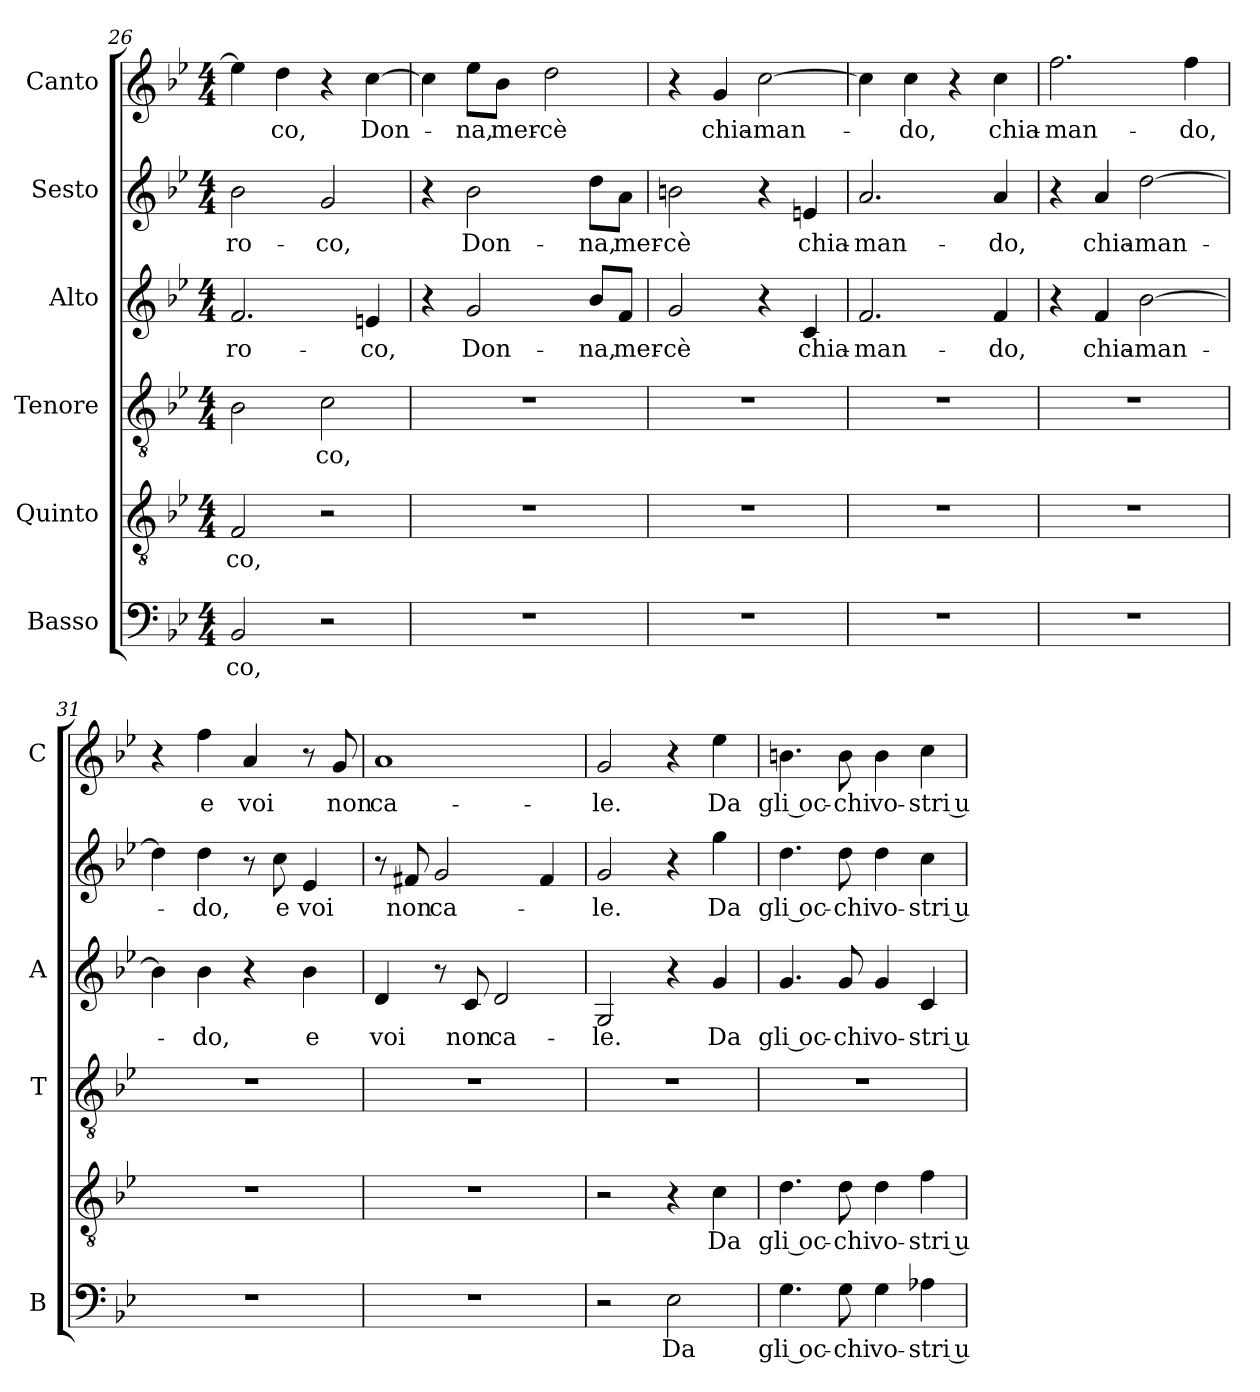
**kern	**text	**kern	**text	**kern	**text	**kern	**text	**kern	**text	**kern	**text
*part6	*part6	*part5	*part5	*part4	*part4	*part3	*part3	*part2	*part2	*part1	*part1
*staff6	*staff6	*staff5	*staff5	*staff4	*staff4	*staff3	*staff3	*staff2	*staff2	*staff1	*staff1
*I"Basso	*	*I"Quinto	*	*I"Tenore	*	*I"Alto	*	*I"Sesto	*	*I"Canto	*
*I'B	*	*	*	*I'T	*	*I'A	*	*	*	*I'C	*
!!LO:LB:g=z
*clefF4	*	*clefGv2	*	*clefGv2	*	*clefG2	*	*clefG2	*	*clefG2	*
*k[b-e-]	*	*k[b-e-]	*	*k[b-e-]	*	*k[b-e-]	*	*k[b-e-]	*	*k[b-e-]	*
*B-:	*	*B-:	*	*B-:	*	*B-:	*	*B-:	*	*B-:	*
*M4/4	*	*M4/4	*	*M4/4	*	*M4/4	*	*M4/4	*	*M4/4	*
=26	=26	=26	=26	=26	=26	=26	=26	=26	=26	=26	=26
!	!LO:LY:b	!	!LO:LY:b	!	!	!	!LO:LY:b	!	!LO:LY:b	!	!
2BB-/	-co,	2F/	-co,	2B-\	.	2.f/	ro-	2b-\	ro-	4ee-\]	.
!	!	!	!	!	!	!	!	!	!	!	!LO:LY:b
.	.	.	.	.	.	.	.	.	.	4dd\	-co,
!	!	!	!	!	!LO:LY:b	!	!	!	!LO:LY:b	!	!
2r	.	2r	.	2c\	-co,	.	.	2g/	-co,	4r	.
!	!	!	!	!	!	!	!LO:LY:b	!	!	!	!LO:LY:b
.	.	.	.	.	.	4en/	-co,	.	.	[4cc\	Don-
=27	=27	=27	=27	=27	=27	=27	=27	=27	=27	=27	=27
1r	.	1r	.	1r	.	4r	.	4r	.	4cc\]	.
!	!	!	!	!	!	!	!LO:LY:b	!	!LO:LY:b	!	!LO:LY:b
.	.	.	.	.	.	2g/	Don-	2b-\	Don-	8ee-\L	-na,
!	!	!	!	!	!	!	!	!	!	!	!LO:LY:b
.	.	.	.	.	.	.	.	.	.	8b-\J	mer-
!	!	!	!	!	!	!	!	!	!	!	!LO:LY:b
.	.	.	.	.	.	.	.	.	.	2dd\	-cè
!	!	!	!	!	!	!	!LO:LY:b	!	!LO:LY:b	!	!
.	.	.	.	.	.	8b-/L	-na,	8dd\L	-na,	.	.
!	!	!	!	!	!	!	!LO:LY:b	!	!LO:LY:b	!	!
.	.	.	.	.	.	8f/J	mer-	8a\J	mer-	.	.
=28	=28	=28	=28	=28	=28	=28	=28	=28	=28	=28	=28
!	!	!	!	!	!	!	!LO:LY:b	!	!LO:LY:b	!	!
1r	.	1r	.	1r	.	2g/	-cè	2bn\	-cè	4r	.
!	!	!	!	!	!	!	!	!	!	!	!LO:LY:b
.	.	.	.	.	.	.	.	.	.	4g/	chia-
!	!	!	!	!	!	!	!	!	!	!	!LO:LY:b
.	.	.	.	.	.	4r	.	4r	.	[2cc\	-man-
!	!	!	!	!	!	!	!LO:LY:b	!	!LO:LY:b	!	!
.	.	.	.	.	.	4c/	chia-	4en/	chia-	.	.
=29	=29	=29	=29	=29	=29	=29	=29	=29	=29	=29	=29
!	!	!	!	!	!	!	!LO:LY:b	!	!LO:LY:b	!	!
1r	.	1r	.	1r	.	2.f/	-man-	2.a/	-man-	4cc\]	.
!	!	!	!	!	!	!	!	!	!	!	!LO:LY:b
.	.	.	.	.	.	.	.	.	.	4cc\	-do,
.	.	.	.	.	.	.	.	.	.	4r	.
!	!	!	!	!	!	!	!LO:LY:b	!	!LO:LY:b	!	!LO:LY:b
.	.	.	.	.	.	4f/	-do,	4a/	-do,	4cc\	chia-
=30	=30	=30	=30	=30	=30	=30	=30	=30	=30	=30	=30
!	!	!	!	!	!	!	!	!	!	!	!LO:LY:b
1r	.	1r	.	1r	.	4r	.	4r	.	2.ff\	-man-
!	!	!	!	!	!	!	!LO:LY:b	!	!LO:LY:b	!	!
.	.	.	.	.	.	4f/	chia-	4a/	chia-	.	.
!	!	!	!	!	!	!	!LO:LY:b	!	!LO:LY:b	!	!
.	.	.	.	.	.	[2b-\	-man-	[2dd\	-man-	.	.
!	!	!	!	!	!	!	!	!	!	!	!LO:LY:b
.	.	.	.	.	.	.	.	.	.	4ff\	-do,
=31	=31	=31	=31	=31	=31	=31	=31	=31	=31	=31	=31
1r	.	1r	.	1r	.	4b-\]	.	4dd\]	.	4r	.
!	!	!	!	!	!	!	!LO:LY:b	!	!LO:LY:b	!	!LO:LY:b
.	.	.	.	.	.	4b-\	-do,	4dd\	-do,	4ff\	e
!	!	!	!	!	!	!	!	!	!	!	!LO:LY:b
.	.	.	.	.	.	4r	.	8r	.	4a/	voi
!	!	!	!	!	!	!	!	!	!LO:LY:b	!	!
.	.	.	.	.	.	.	.	8cc\	e	.	.
!	!	!	!	!	!	!	!LO:LY:b	!	!LO:LY:b	!	!
.	.	.	.	.	.	4b-\	e	4e-/	voi	8r	.
!	!	!	!	!	!	!	!	!	!	!	!LO:LY:b
.	.	.	.	.	.	.	.	.	.	8g/	non
=32	=32	=32	=32	=32	=32	=32	=32	=32	=32	=32	=32
!	!	!	!	!	!	!	!LO:LY:b	!	!	!	!LO:LY:b
1r	.	1r	.	1r	.	4d/	voi	8r	.	1a	ca-
!	!	!	!	!	!	!	!	!	!LO:LY:b	!	!
.	.	.	.	.	.	.	.	8f#X/	non	.	.
!	!	!	!	!	!	!	!	!	!LO:LY:b	!	!
.	.	.	.	.	.	8r	.	2g/	ca-	.	.
!	!	!	!	!	!	!	!LO:LY:b	!	!	!	!
.	.	.	.	.	.	8c/	non	.	.	.	.
!	!	!	!	!	!	!	!LO:LY:b	!	!	!	!
.	.	.	.	.	.	2d/	ca-	.	.	.	.
.	.	.	.	.	.	.	.	4f#/	.	.	.
=33	=33	=33	=33	=33	=33	=33	=33	=33	=33	=33	=33
!	!	!	!	!	!	!	!LO:LY:b	!	!LO:LY:b	!	!LO:LY:b
2r	.	2r	.	1r	.	2G/	-le.	2g/	-le.	2g/	-le.
!	!LO:LY:b	!	!	!	!	!	!	!	!	!	!
2E-\	Da	4r	.	.	.	4r	.	4r	.	4r	.
!	!	!	!LO:LY:b	!	!	!	!LO:LY:b	!	!LO:LY:b	!	!LO:LY:b
.	.	4c\	Da	.	.	4g/	Da	4gg\	Da	4ee-\	Da
!!LO:LB:g=z
=34	=34	=34	=34	=34	=34	=34	=34	=34	=34	=34	=34
!	!LO:LY:b	!	!LO:LY:b	!	!	!	!LO:LY:b	!	!LO:LY:b	!	!LO:LY:b
4.G\	gli oc-	4.d\	gli oc-	1r	.	4.g/	gli oc-	4.dd\	gli oc-	4.bn\	gli oc-
!	!LO:LY:b	!	!LO:LY:b	!	!	!	!LO:LY:b	!	!LO:LY:b	!	!LO:LY:b
8G\	-chi	8d\	-chi	.	.	8g/	-chi	8dd\	-chi	8b\	-chi
!	!LO:LY:b	!	!LO:LY:b	!	!	!	!LO:LY:b	!	!LO:LY:b	!	!LO:LY:b
4G\	vo-	4d\	vo-	.	.	4g/	vo-	4dd\	vo-	4b\	vo-
!	!LO:LY:b	!	!LO:LY:b	!	!	!	!LO:LY:b	!	!LO:LY:b	!	!LO:LY:b
4A-X\	-stri u-	4f\	-stri u-	.	.	4c/	-stri u-	4cc\	-stri u-	4cc\	-stri u-
=	=	=	=	=	=	=	=	=	=	=	=
*-	*-	*-	*-	*-	*-	*-	*-	*-	*-	*-	*-
